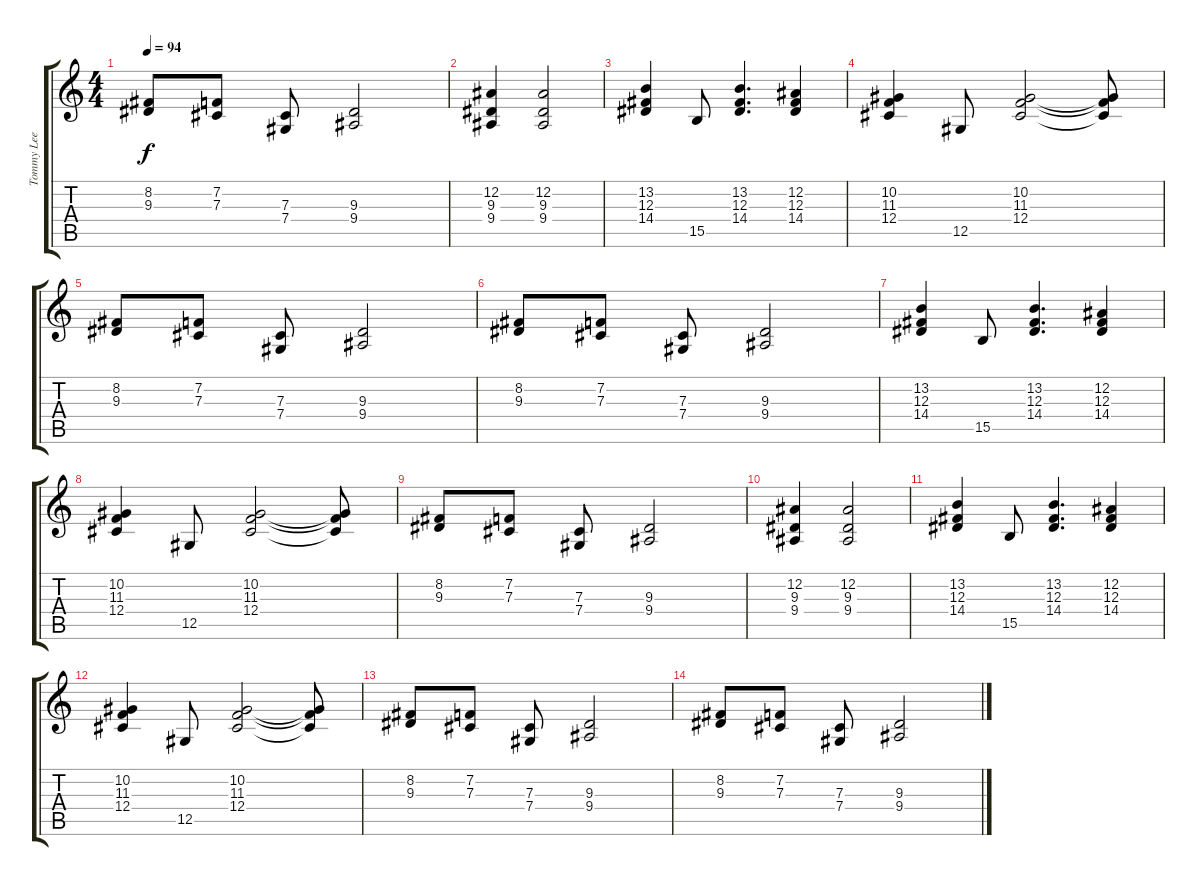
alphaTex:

\track ("Tommy Lee" "Tommy Lee") {instrument pad1newage}
\staff {score tabs}
\tuning (Eb4 Bb3 Gb3 Db3 Ab2 Eb2) {hide}
\ts (4 4)
\tempo 94
\clef g2
\ks c
(8.2 9.3).8{dy f} (7.2 7.3).8 (7.3 7.4).8 (9.3 9.4).2 |
(12.2 9.3 9.4).4 (12.2 9.3 9.4).2 |
(13.2 12.3 14.4).4{volume 15} 15.5.8 (13.2 12.3 14.4).4{d} (12.2 12.3 14.4).4 |
(10.2 11.3 12.4).4{volume 14} 12.5.8 (10.2 11.3 12.4).2 (10.2{t} 11.3{t} 12.4{t}).8 |
(8.2 9.3).8{volume 13} (7.2 7.3).8 (7.3 7.4).8 (9.3 9.4).2 |
(8.2 9.3).8{volume 12} (7.2 7.3).8 (7.3 7.4).8 (9.3 9.4).2 |
(13.2 12.3 14.4).4{volume 11} 15.5.8 (13.2 12.3 14.4).4{d} (12.2 12.3 14.4).4 |
(10.2 11.3 12.4).4{volume 10} 12.5.8 (10.2 11.3 12.4).2 (10.2{t} 11.3{t} 12.4{t}).8 |
(8.2 9.3).8{volume 9} (7.2 7.3).8 (7.3 7.4).8 (9.3 9.4).2 |
(12.2 9.3 9.4).4{volume 8} (12.2 9.3 9.4).2 |
(13.2 12.3 14.4).4{volume 7} 15.5.8 (13.2 12.3 14.4).4{d} (12.2 12.3 14.4).4 |
(10.2 11.3 12.4).4{volume 6} 12.5.8 (10.2 11.3 12.4).2 (10.2{t} 11.3{t} 12.4{t}).8 |
(8.2 9.3).8{volume 5} (7.2 7.3).8 (7.3 7.4).8 (9.3 9.4).2 |
(8.2 9.3).8{volume 3} (7.2 7.3).8 (7.3 7.4).8 (9.3 9.4).2
